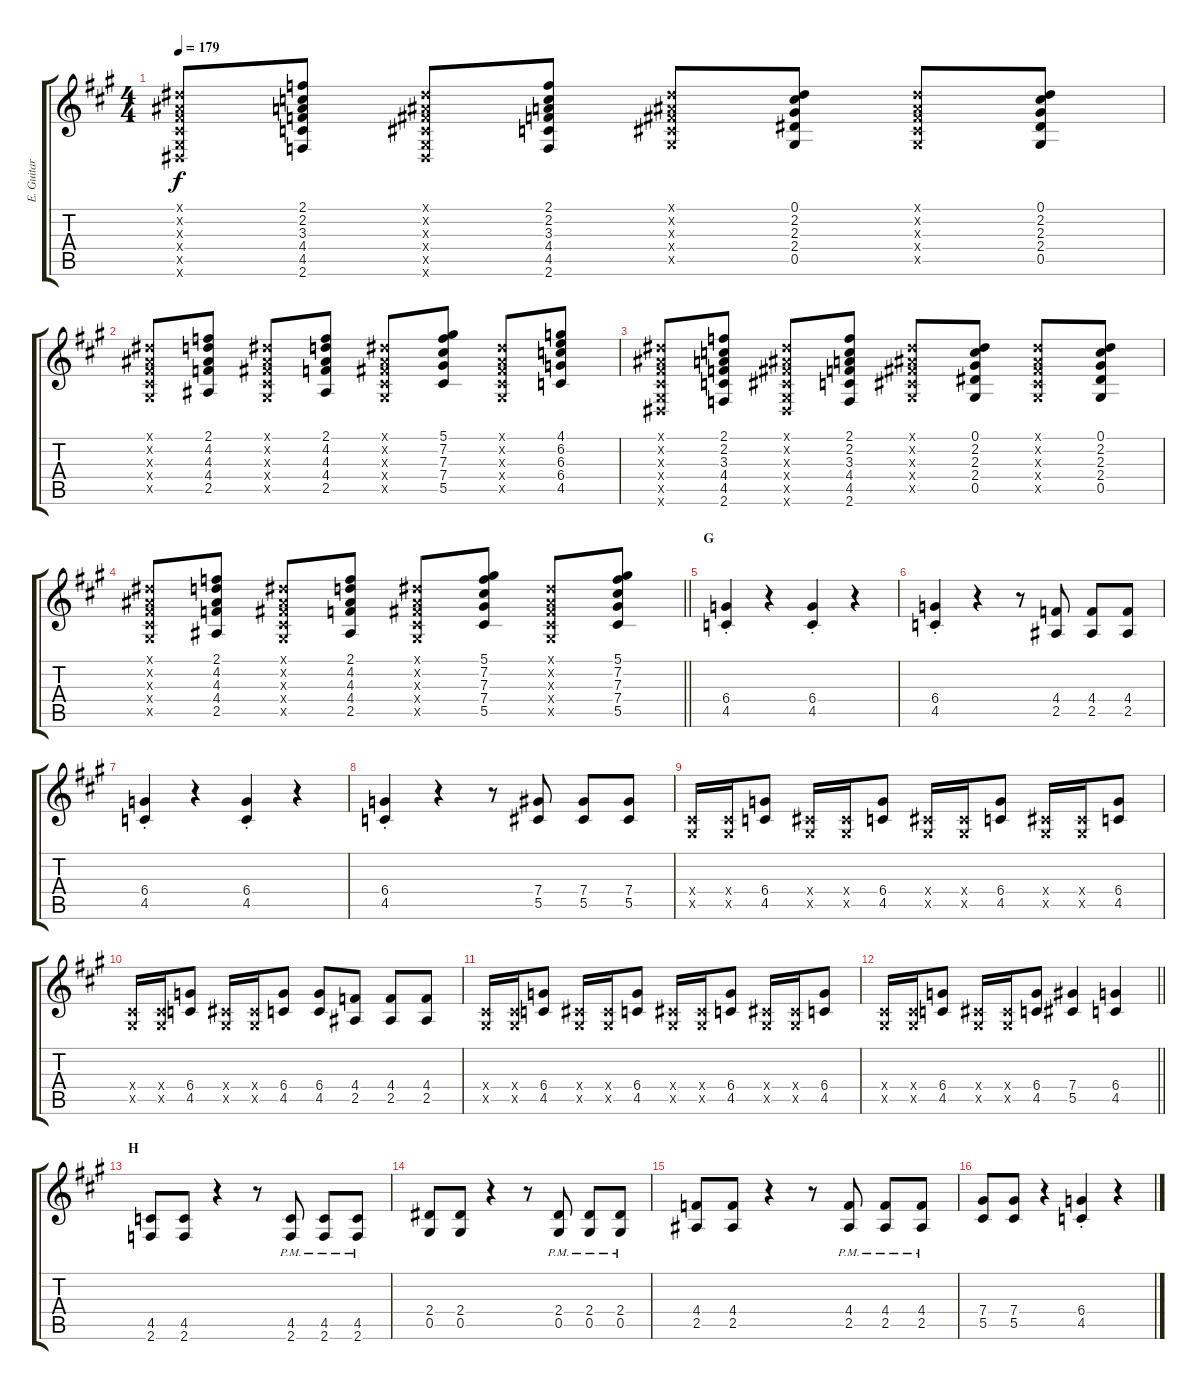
\track ("E. Guitar III" "E. Guitar ") {instrument overdrivenguitar}
\staff {score tabs}
\tuning (Eb4 Bb3 Gb3 Db3 Ab2 Eb2) {hide}
\ts (4 4)
\tempo 179
\clef g2
\ks a
(0.1{x} 0.2{x} 0.3{x} 0.4{x} 0.5{x} 0.6{x}).8{dy f} (2.1 2.2 3.3 4.4 4.5 2.6).8 (0.1{x} 0.2{x} 0.3{x} 0.4{x} 0.5{x} 0.6{x}).8 (2.1 2.2 3.3 4.4 4.5 2.6).8 (0.1{x} 0.2{x} 0.3{x} 0.4{x} 0.5{x}).8 (0.1 2.2 2.3 2.4 0.5).8 (0.1{x} 0.2{x} 0.3{x} 0.4{x} 0.5{x}).8 (0.1 2.2 2.3 2.4 0.5).8 |
(0.1{x} 0.2{x} 0.3{x} 0.4{x} 0.5{x}).8 (2.1 4.2 4.3 4.4 2.5).8 (0.1{x} 0.2{x} 0.3{x} 0.4{x} 0.5{x}).8 (2.1 4.2 4.3 4.4 2.5).8 (0.1{x} 0.2{x} 0.3{x} 0.4{x} 0.5{x}).8 (5.1 7.2 7.3 7.4 5.5).8 (0.1{x} 0.2{x} 0.3{x} 0.4{x} 0.5{x}).8 (4.1 6.2 6.3 6.4 4.5).8 |
(0.1{x} 0.2{x} 0.3{x} 0.4{x} 0.5{x} 0.6{x}).8 (2.1 2.2 3.3 4.4 4.5 2.6).8 (0.1{x} 0.2{x} 0.3{x} 0.4{x} 0.5{x} 0.6{x}).8 (2.1 2.2 3.3 4.4 4.5 2.6).8 (0.1{x} 0.2{x} 0.3{x} 0.4{x} 0.5{x}).8 (0.1 2.2 2.3 2.4 0.5).8 (0.1{x} 0.2{x} 0.3{x} 0.4{x} 0.5{x}).8 (0.1 2.2 2.3 2.4 0.5).8 |
\barLineRight lightlight
(0.1{x} 0.2{x} 0.3{x} 0.4{x} 0.5{x}).8 (2.1 4.2 4.3 4.4 2.5).8 (0.1{x} 0.2{x} 0.3{x} 0.4{x} 0.5{x}).8 (2.1 4.2 4.3 4.4 2.5).8 (0.1{x} 0.2{x} 0.3{x} 0.4{x} 0.5{x}).8 (5.1 7.2 7.3 7.4 5.5).8 (0.1{x} 0.2{x} 0.3{x} 0.4{x} 0.5{x}).8 (5.1 7.2 7.3 7.4 5.5).8 |
\section ("" "G")
(6.4{st} 4.5{st}).4 r.4 (6.4{st} 4.5{st}).4 r.4 |
(6.4{st} 4.5{st}).4 r.4 r.8 (4.4 2.5).8 (4.4 2.5).8 (4.4 2.5).8 |
(6.4{st} 4.5{st}).4 r.4 (6.4{st} 4.5{st}).4 r.4 |
(6.4{st} 4.5{st}).4 r.4 r.8 (7.4 5.5).8 (7.4 5.5).8 (7.4 5.5).8 |
(0.4{x} 0.5{x}).16 (0.4{x} 0.5{x}).16 (6.4 4.5).8 (0.4{x} 0.5{x}).16 (0.4{x} 0.5{x}).16 (6.4 4.5).8 (0.4{x} 0.5{x}).16 (0.4{x} 0.5{x}).16 (6.4 4.5).8 (0.4{x} 0.5{x}).16 (0.4{x} 0.5{x}).16 (6.4 4.5).8 |
(0.4{x} 0.5{x}).16 (0.4{x} 0.5{x}).16 (6.4 4.5).8 (0.4{x} 0.5{x}).16 (0.4{x} 0.5{x}).16 (6.4 4.5).8 (6.4 4.5).8 (4.4 2.5).8 (4.4 2.5).8 (4.4 2.5).8 |
(0.4{x} 0.5{x}).16 (0.4{x} 0.5{x}).16 (6.4 4.5).8 (0.4{x} 0.5{x}).16 (0.4{x} 0.5{x}).16 (6.4 4.5).8 (0.4{x} 0.5{x}).16 (0.4{x} 0.5{x}).16 (6.4 4.5).8 (0.4{x} 0.5{x}).16 (0.4{x} 0.5{x}).16 (6.4 4.5).8 |
\barLineRight lightlight
(0.4{x} 0.5{x}).16 (0.4{x} 0.5{x}).16 (6.4 4.5).8 (0.4{x} 0.5{x}).16 (0.4{x} 0.5{x}).16 (6.4 4.5).8 (7.4 5.5).4 (6.4 4.5).4 |
\section ("" "H")
(4.5 2.6).8 (4.5 2.6).8 r.4 r.8 (4.5{pm} 2.6{pm}).8 (4.5{pm} 2.6{pm}).8 (4.5{pm} 2.6{pm}).8 |
(2.4 0.5).8 (2.4 0.5).8 r.4 r.8 (2.4{pm} 0.5{pm}).8 (2.4{pm} 0.5{pm}).8 (2.4{pm} 0.5{pm}).8 |
(4.4 2.5).8 (4.4 2.5).8 r.4 r.8 (4.4{pm} 2.5{pm}).8 (4.4{pm} 2.5{pm}).8 (4.4{pm} 2.5{pm}).8 |
(7.4 5.5).8 (7.4 5.5).8 r.4 (6.4{st} 4.5{st}).4 r.4
